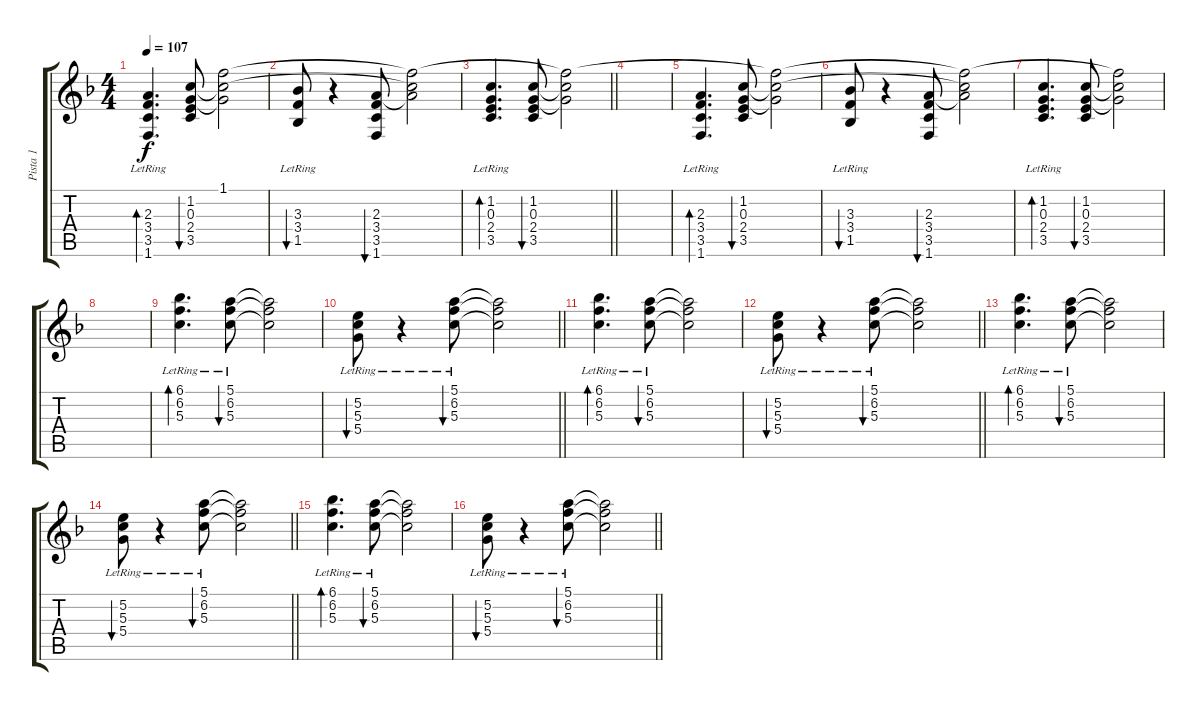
\track ("Pista 1" "Pista 1") {instrument acousticguitarsteel}
\staff {score tabs}
\tuning (E4 B3 G3 D3 A2 E2) {hide}
\ts (4 4)
\tempo 107
\clef g2
\ks f
(2.3{lr} 3.4 3.5 1.6).4{d bd 120 dy f} (1.2 0.3 2.4 3.5).8{bu 120} (1.1{t} 1.2{t} 0.3{t}).2 |
(3.3{lr} 3.4 1.5).8{bu 120} r.4 (2.3 3.4 3.5 1.6).8{bu 60} (1.1{t} 1.2{t} 2.3{t}).2 |
\barLineRight lightlight
(1.2 0.3{lr} 2.4 3.5).4{d bd 120} (1.2 0.3 2.4 3.5).8{bu 120} (1.1{t} 1.2{t} 0.3{t}).2 |
|
(2.3{lr} 3.4 3.5 1.6).4{d bd 120} (1.2 0.3 2.4 3.5).8{bu 120} (1.1{t} 1.2{t} 0.3{t}).2 |
(3.3{lr} 3.4 1.5).8{bu 120} r.4 (2.3 3.4 3.5 1.6).8{bu 60} (1.1{t} 1.2{t} 2.3{t}).2 |
(1.2 0.3{lr} 2.4 3.5).4{d bd 120} (1.2 0.3 2.4 3.5).8{bu 120} (1.1{t} 1.2{t} 0.3{t}).2 |
|
(6.1{lr} 6.2{lr} 5.3{lr}).4{d bd 120} (5.1{lr} 6.2{lr} 5.3{lr}).8{bu 120} (5.1{t} 6.2{t} 5.3{t}).2 |
\barLineRight lightlight
(5.2{lr} 5.3{lr} 5.4).8{bu 120} r.4 (5.1{lr} 6.2{lr} 5.3{lr}).8{bu 60} (5.1{t} 6.2{t} 5.3{t}).2 |
(6.1{lr} 6.2{lr} 5.3{lr}).4{d bd 120} (5.1{lr} 6.2{lr} 5.3{lr}).8{bu 120} (5.1{t} 6.2{t} 5.3{t}).2 |
\barLineRight lightlight
(5.2{lr} 5.3{lr} 5.4).8{bu 120} r.4 (5.1{lr} 6.2{lr} 5.3{lr}).8{bu 60} (5.1{t} 6.2{t} 5.3{t}).2 |
(6.1{lr} 6.2{lr} 5.3{lr}).4{d bd 120} (5.1{lr} 6.2{lr} 5.3{lr}).8{bu 120} (5.1{t} 6.2{t} 5.3{t}).2 |
\barLineRight lightlight
(5.2{lr} 5.3{lr} 5.4).8{bu 120} r.4 (5.1{lr} 6.2{lr} 5.3{lr}).8{bu 60} (5.1{t} 6.2{t} 5.3{t}).2 |
(6.1{lr} 6.2{lr} 5.3{lr}).4{d bd 120} (5.1{lr} 6.2{lr} 5.3{lr}).8{bu 120} (5.1{t} 6.2{t} 5.3{t}).2 |
\barLineRight lightlight
(5.2{lr} 5.3{lr} 5.4).8{bu 120} r.4 (5.1{lr} 6.2{lr} 5.3{lr}).8{bu 60} (5.1{t} 6.2{t} 5.3{t}).2
